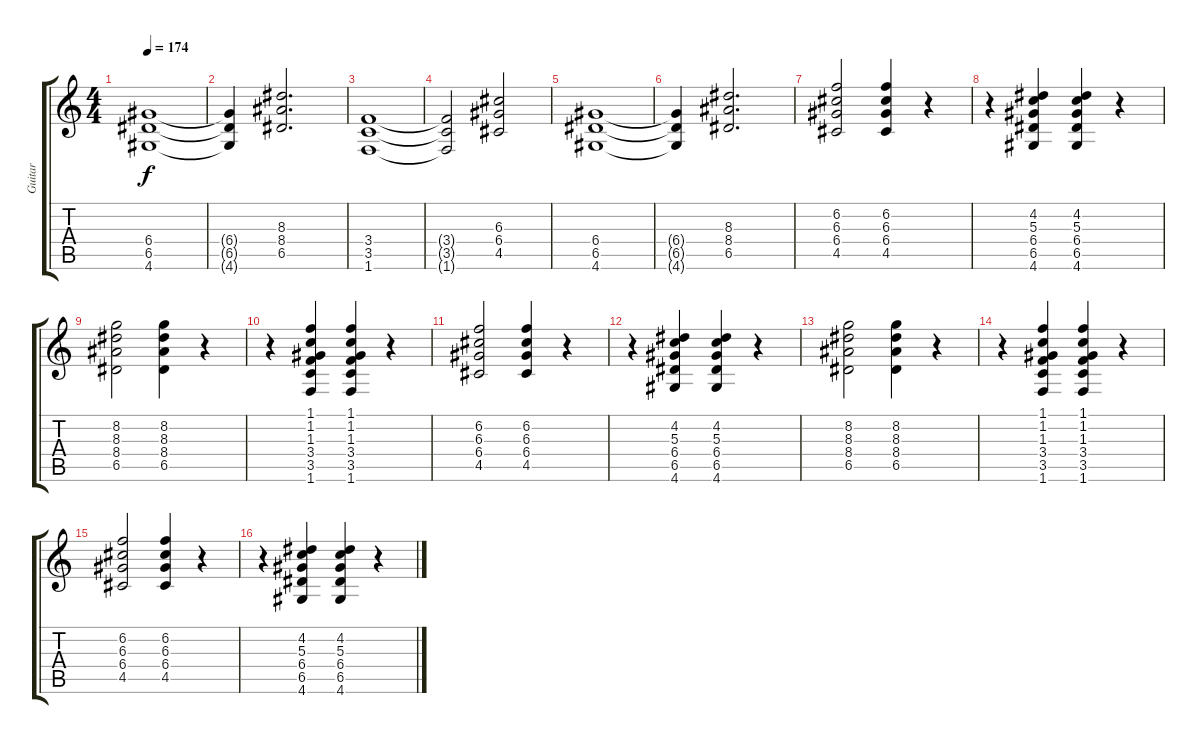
\track ("Guitar" "Guitar") {instrument acousticguitarsteel}
\staff {score tabs}
\tuning (E4 B3 G3 D3 A2 E2) {hide}
\ts (4 4)
\tempo 174
\clef g2
\ks c
(6.4 6.5 4.6).1{dy f} |
(6.4{t} 6.5{t} 4.6{t}).4 (8.3 8.4 6.5).2{d} |
(3.4 3.5 1.6).1 |
(3.4{t} 3.5{t} 1.6{t}).2 (6.3 6.4 4.5).2 |
(6.4 6.5 4.6).1 |
(6.4{t} 6.5{t} 4.6{t}).4 (8.3 8.4 6.5).2{d} |
(6.2 6.3 6.4 4.5).2{instrument acousticguitarsteel} (6.2 6.3 6.4 4.5).4 r.4 |
r.4 (4.2 5.3 6.4 6.5 4.6).4 (4.2 5.3 6.4 6.5 4.6).4 r.4 |
(8.2 8.3 8.4 6.5).2 (8.2 8.3 8.4 6.5).4 r.4 |
r.4 (1.1 1.2 1.3 3.4 3.5 1.6).4 (1.1 1.2 1.3 3.4 3.5 1.6).4 r.4 |
(6.2 6.3 6.4 4.5).2 (6.2 6.3 6.4 4.5).4 r.4 |
r.4 (4.2 5.3 6.4 6.5 4.6).4 (4.2 5.3 6.4 6.5 4.6).4 r.4 |
(8.2 8.3 8.4 6.5).2 (8.2 8.3 8.4 6.5).4 r.4 |
r.4 (1.1 1.2 1.3 3.4 3.5 1.6).4 (1.1 1.2 1.3 3.4 3.5 1.6).4 r.4 |
(6.2 6.3 6.4 4.5).2 (6.2 6.3 6.4 4.5).4 r.4 |
r.4 (4.2 5.3 6.4 6.5 4.6).4 (4.2 5.3 6.4 6.5 4.6).4 r.4
